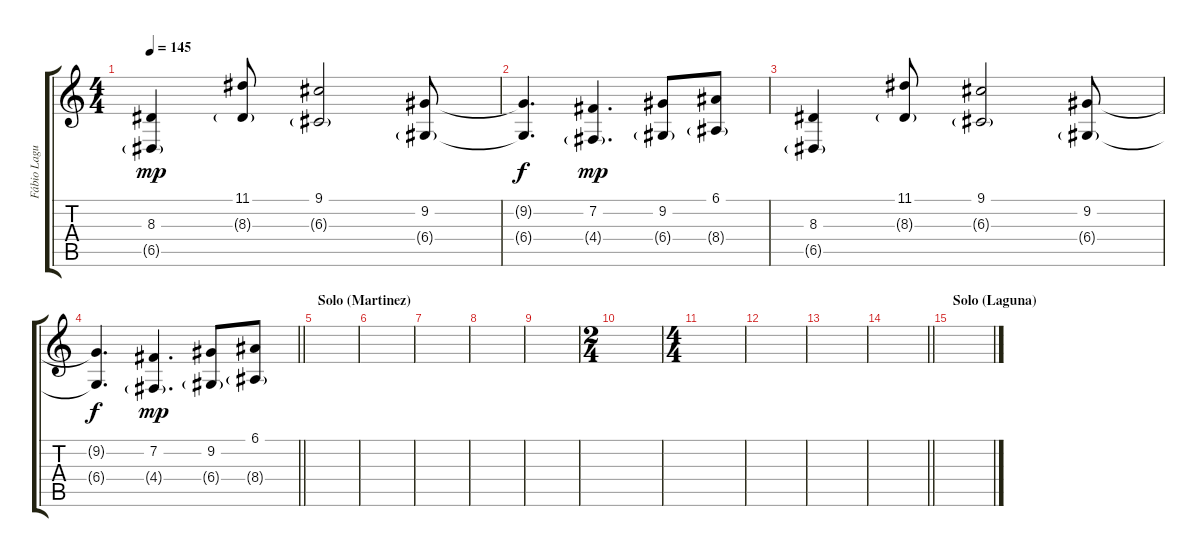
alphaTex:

\track ("Fábio Laguna" "Fábio Lagu") {instrument lead2sawtooth}
\staff {score tabs}
\tuning (E4 B3 G3 D3 A2 E2) {hide}
\ts (4 4)
\tempo 145
\clef g2
\ks c
(8.3 6.5{g}).4{dy mp} (11.1 8.3{g}).8 (9.1 6.3{g}).2 (9.2 6.4{g}).8 |
(9.2{t} 6.4{t}).4{d dy f} (7.2 4.4{g}).4{d dy mp} (9.2 6.4{g}).8 (6.1 8.4{g}).8 |
(8.3 6.5{g}).4 (11.1 8.3{g}).8 (9.1 6.3{g}).2 (9.2 6.4{g}).8 |
\barLineRight lightlight
(9.2{t} 6.4{t}).4{d dy f} (7.2 4.4{g}).4{d dy mp} (9.2 6.4{g}).8 (6.1 8.4{g}).8 |
\section ("" "Solo (Martinez)")
|
|
|
|
|
\ts (2 4)
|
\ts (4 4)
|
|
|
\barLineRight lightlight
|
\section ("" "Solo (Laguna)")
